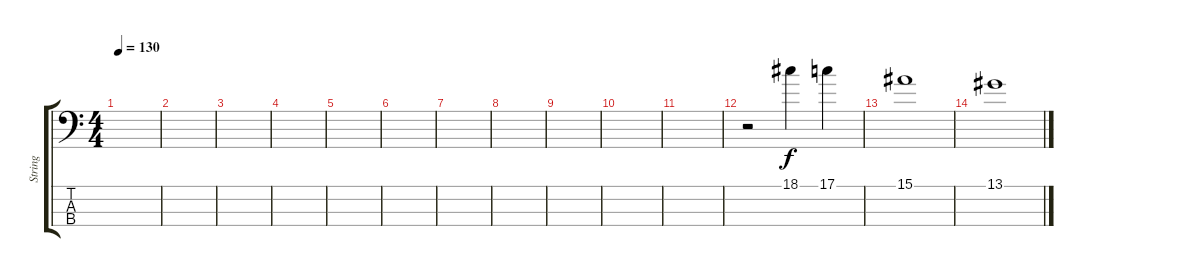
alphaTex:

\track ("String" "String") {instrument fretlessbass}
\staff {score tabs}
\tuning (G2 D2 A1 E1) {hide}
\ts (4 4)
\tempo 130
\clef f4
\ks c
|
|
|
|
|
|
|
|
|
|
|
r.2 18.1.4 17.1.4 |
15.1.1 |
13.1.1
